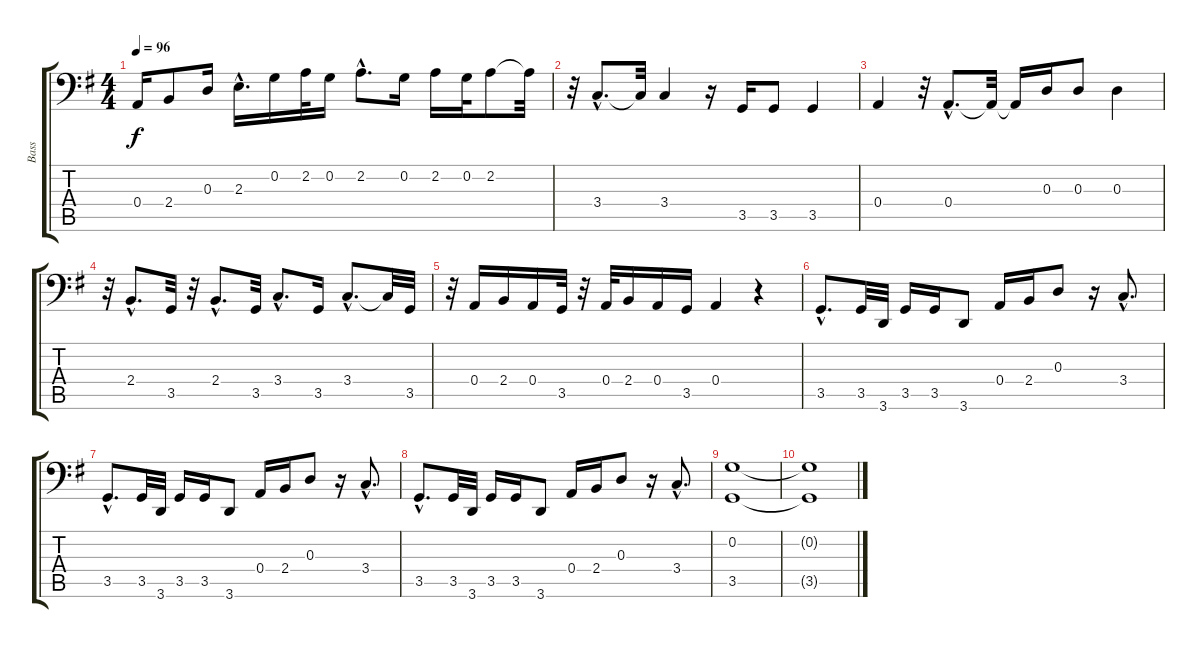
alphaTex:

\track ("Bass" "Bass") {instrument electricbassfinger}
\staff {score tabs}
\tuning (C3 G2 D2 A1 E1 B0) {hide}
\ts (4 4)
\tempo 96
\clef f4
\ks g
0.4.16{dy f} 2.4.8 0.3.16 2.3{hac}.16{d} 0.2.16 2.2.32 0.2.16 2.2{hac}.8{d} 0.2.16 2.2.16 0.2.32 2.2.8 2.2{t}.32 |
r.32 3.4{hac}.8{d} 3.4{t}.32 3.4.4 r.16 3.5.16 3.5.8 3.5.4 |
0.4.4 r.32 0.4{hac}.8{d} 0.4{t}.32 0.4{t}.16 0.3.16 0.3.8 0.3.4 |
r.32 2.4{hac}.8{d} 3.5.32 r.32 2.4{hac}.8{d} 3.5.32 3.4{hac}.8{d} 3.5.16 3.4{hac}.8{d} 3.4{t}.32 3.5.32 |
r.32 0.4.16 2.4.16 0.4.16 3.5.32 r.32 0.4.32 2.4.16 0.4.16 3.5.16 0.4.4 r.4 |
3.5{hac}.8{d} 3.5.32 3.6.32 3.5.16 3.5.16 3.6.8 0.4.16 2.4.16 0.3.8 r.16 3.4{hac}.8{d} |
3.5{hac}.8{d} 3.5.32 3.6.32 3.5.16 3.5.16 3.6.8 0.4.16 2.4.16 0.3.8 r.16 3.4{hac}.8{d} |
3.5{hac}.8{d} 3.5.32 3.6.32 3.5.16 3.5.16 3.6.8 0.4.16 2.4.16 0.3.8 r.16 3.4{hac}.8{d} |
(0.2 3.5).1 |
(0.2{t} 3.5{t}).1
